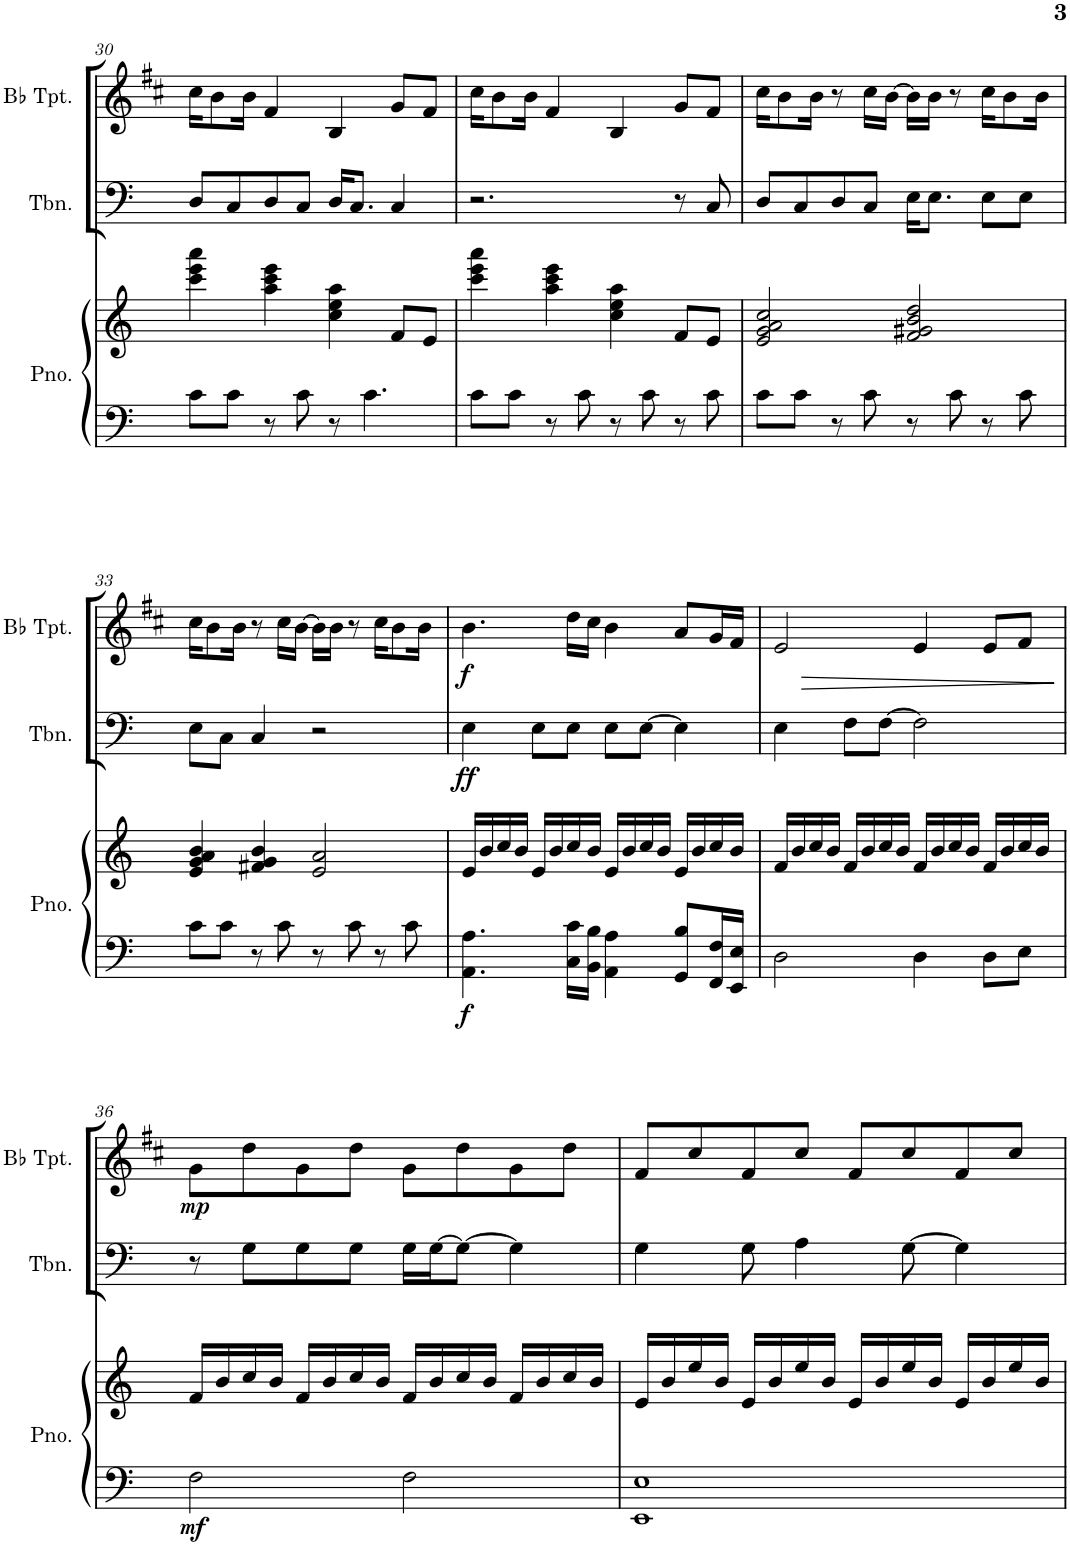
**kern	**kern	**dynam	**kern	**dynam	**kern	**dynam
*part3	*part3	*part3	*part2	*part2	*part1	*part1
*staff4	*staff3	*staff3/4	*staff2	*staff2	*staff1	*staff1
*I"Piano	*	*	*I"Trombone	*	*I"Bb Trumpet	*
*I'Pno.	*	*	*I'Tbn.	*	*I'Bb Tpt.	*
!!LO:PB:g=z
*clefF4	*clefG2	*	*clefF4	*	*clefG2	*
*	*	*	*	*	*Trd1c2	*
*k[]	*k[]	*	*k[]	*	*k[f#c#]	*
*M4/4	*M4/4	*	*M4/4	*	*M4/4	*
=30	=30	=30	=30	=30	=30	=30
8c\L	4ccc\ 4eee\ 4aaa\	.	8D/L	.	16cc#\KL	.
.	.	.	.	.	8b\	.
8c\J	.	.	8C/	.	.	.
.	.	.	.	.	16b\Jk	.
8r	4aa\ 4ccc\ 4eee\	.	8D/	.	4f#/	.
8c\	.	.	8C/J	.	.	.
8r	4cc\ 4ee\ 4aa\	.	16D/KL	.	4B/	.
.	.	.	8.C/J	.	.	.
4.c\	.	.	.	.	.	.
.	8f/L	.	4C/	.	8g/L	.
.	8e/J	.	.	.	8f#/J	.
=31	=31	=31	=31	=31	=31	=31
8c\L	4ccc\ 4eee\ 4aaa\	.	2.r	.	16cc#\KL	.
.	.	.	.	.	8b\	.
8c\J	.	.	.	.	.	.
.	.	.	.	.	16b\Jk	.
8r	4aa\ 4ccc\ 4eee\	.	.	.	4f#/	.
8c\	.	.	.	.	.	.
8r	4cc\ 4ee\ 4aa\	.	.	.	4B/	.
8c\	.	.	.	.	.	.
8r	8f/L	.	8r	.	8g/L	.
8c\	8e/J	.	8C/	.	8f#/J	.
=32	=32	=32	=32	=32	=32	=32
8c\L	2e/ 2g/ 2a/ 2cc/	.	8D/L	.	16cc#\KL	.
.	.	.	.	.	8b\	.
8c\J	.	.	8C/	.	.	.
.	.	.	.	.	16b\Jk	.
8r	.	.	8D/	.	8r	.
8c\	.	.	8C/J	.	16cc#\LL	.
.	.	.	.	.	[16b\JJ	.
8r	2f/ 2g#X/ 2b/ 2dd/	.	16E\KL	.	16b\LL]	.
.	.	.	8.E\J	.	16b\JJ	.
8c\	.	.	.	.	8r	.
8r	.	.	8E\L	.	16cc#\KL	.
.	.	.	.	.	8b\	.
8c\	.	.	8E\J	.	.	.
.	.	.	.	.	16b\Jk	.
!!LO:LB:g=z
=33	=33	=33	=33	=33	=33	=33
8c\L	4e/ 4g/ 4a/ 4b/	.	8E\L	.	16cc#\KL	.
.	.	.	.	.	8b\	.
8c\J	.	.	8C\J	.	.	.
.	.	.	.	.	16b\Jk	.
8r	4f#X/ 4g/ 4b/	.	4C/	.	8r	.
8c\	.	.	.	.	16cc#\LL	.
.	.	.	.	.	[16b\JJ	.
8r	2e/ 2a/	.	2r	.	16b\LL]	.
.	.	.	.	.	16b\JJ	.
8c\	.	.	.	.	8r	.
8r	.	.	.	.	16cc#\KL	.
.	.	.	.	.	8b\	.
8c\	.	.	.	.	.	.
.	.	.	.	.	16b\Jk	.
=34	=34	=34	=34	=34	=34	=34
!	!	!LO:DY:b=2	!	!LO:DY:b	!	!LO:DY:b
4.AA\ 4.A\	16e/LL	f	4E\	ff	4.b\	f
.	16b/	.	.	.	.	.
.	16cc/	.	.	.	.	.
.	16b/JJ	.	.	.	.	.
.	16e/LL	.	8E\L	.	.	.
.	16b/	.	.	.	.	.
16C\ 16c\LL	16cc/	.	8E\J	.	16dd\LL	.
16BB\ 16B\JJ	16b/JJ	.	.	.	16cc#\JJ	.
4AA\ 4A\	16e/LL	.	8E\L	.	4b\	.
.	16b/	.	.	.	.	.
.	16cc/	.	[8E\J	.	.	.
.	16b/JJ	.	.	.	.	.
8GG/ 8B/L	16e/LL	.	4E\]	.	8a/L	.
.	16b/	.	.	.	.	.
16FF/ 16F/L	16cc/	.	.	.	16g/L	.
16EE/ 16E/JJ	16b/JJ	.	.	.	16f#/JJ	.
=35	=35	=35	=35	=35	=35	=35
!	!	!	!	!	!	!LO:HP:b
2D\	16f/LL	.	4E\	.	2e/	>
.	16b/	.	.	.	.	.
.	16cc/	.	.	.	.	.
.	16b/JJ	.	.	.	.	.
.	16f/LL	.	8F\L	.	.	.
.	16b/	.	.	.	.	.
.	16cc/	.	[8F\J	.	.	.
.	16b/JJ	.	.	.	.	.
4D\	16f/LL	.	2F\]	.	4e/	.
.	16b/	.	.	.	.	.
.	16cc/	.	.	.	.	.
.	16b/JJ	.	.	.	.	.
8D\L	16f/LL	.	.	.	8e/L	.
.	16b/	.	.	.	.	.
8E\J	16cc/	.	.	.	8f#/J	.
.	16b/JJ	.	.	.	.	.
.	.	.	.	.	.	]
!!LO:LB:g=z
=36	=36	=36	=36	=36	=36	=36
!	!	!LO:DY:b=2	!	!	!	!LO:DY:b
2F\	16f/LL	mf	8r	.	8g\L	mp
.	16b/	.	.	.	.	.
.	16cc/	.	8G\L	.	8dd\	.
.	16b/JJ	.	.	.	.	.
.	16f/LL	.	8G\	.	8g\	.
.	16b/	.	.	.	.	.
.	16cc/	.	8G\J	.	8dd\J	.
.	16b/JJ	.	.	.	.	.
2F\	16f/LL	.	16G\LL	.	8g\L	.
.	16b/	.	[16G\J	.	.	.
.	16cc/	.	8G\J_	.	8dd\	.
.	16b/JJ	.	.	.	.	.
.	16f/LL	.	4G\]	.	8g\	.
.	16b/	.	.	.	.	.
.	16cc/	.	.	.	8dd\J	.
.	16b/JJ	.	.	.	.	.
=37	=37	=37	=37	=37	=37	=37
1EE 1E	16e/LL	.	4G\	.	8f#/L	.
.	16b/	.	.	.	.	.
.	16ee/	.	.	.	8cc#/	.
.	16b/JJ	.	.	.	.	.
.	16e/LL	.	8G\	.	8f#/	.
.	16b/	.	.	.	.	.
.	16ee/	.	4A\	.	8cc#/J	.
.	16b/JJ	.	.	.	.	.
.	16e/LL	.	.	.	8f#/L	.
.	16b/	.	.	.	.	.
.	16ee/	.	[8G\	.	8cc#/	.
.	16b/JJ	.	.	.	.	.
.	16e/LL	.	4G\]	.	8f#/	.
.	16b/	.	.	.	.	.
.	16ee/	.	.	.	8cc#/J	.
.	16b/JJ	.	.	.	.	.
=	=	=	=	=	=	=
*-	*-	*-	*-	*-	*-	*-
